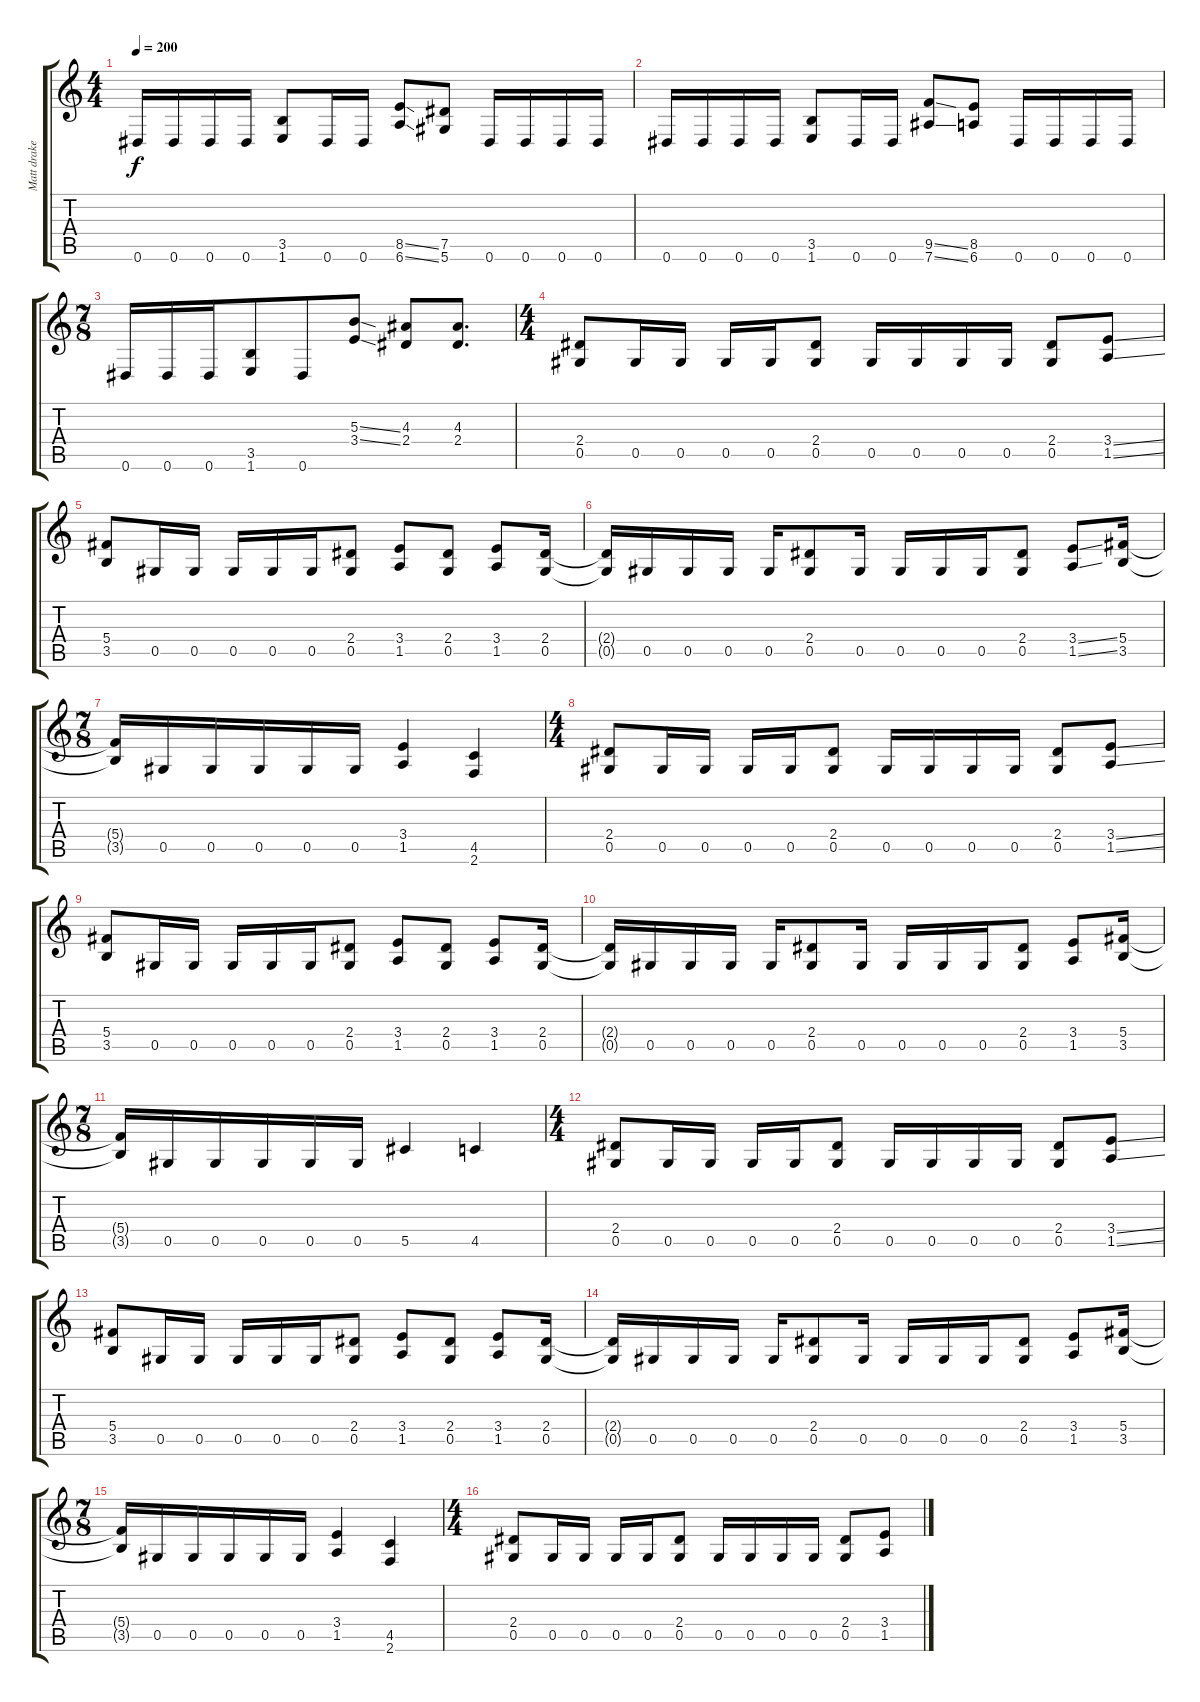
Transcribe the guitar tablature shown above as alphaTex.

\track ("Matt drake" "Matt drake") {instrument distortionguitar}
\staff {score tabs}
\tuning (Eb4 Bb3 Gb3 Db3 Ab2 Eb2) {hide}
\ts (4 4)
\tempo 200
\clef g2
\ks c
0.6.16{dy f} 0.6.16 0.6.16 0.6.16 (3.5 1.6).8 0.6.16 0.6.16 (8.5{ss} 6.6{ss}).8 (7.5 5.6).8 0.6.16 0.6.16 0.6.16 0.6.16 |
0.6.16 0.6.16 0.6.16 0.6.16 (3.5 1.6).8 0.6.16 0.6.16 (9.5{ss} 7.6{ss}).8 (8.5 6.6).8 0.6.16 0.6.16 0.6.16 0.6.16 |
\ts (7 8)
0.6.16 0.6.16 0.6.16 (3.5 1.6).8 0.6.8 (5.3{ss} 3.4{ss}).8 (4.3 2.4).8 (4.3 2.4).8{d} |
\ts (4 4)
(2.4 0.5).8 0.5.16 0.5.16 0.5.16 0.5.16 (2.4 0.5).8 0.5.16 0.5.16 0.5.16 0.5.16 (2.4 0.5).8 (3.4{ss} 1.5{ss}).8 |
(5.4 3.5).8 0.5.16 0.5.16 0.5.16 0.5.16 0.5.16 (2.4 0.5).8 (3.4 1.5).8 (2.4 0.5).8 (3.4 1.5).8 (2.4 0.5).16 |
(2.4{t} 0.5{t}).16 0.5.16 0.5.16 0.5.16 0.5.16 (2.4 0.5).8 0.5.16 0.5.16 0.5.16 0.5.16 (2.4 0.5).8 (3.4{ss} 1.5{ss}).8 (5.4 3.5).16 |
\ts (7 8)
(5.4{t} 3.5{t}).16 0.5.16 0.5.16 0.5.16 0.5.16 0.5.16 (3.4 1.5).4 (4.5 2.6).4 |
\ts (4 4)
(2.4 0.5).8 0.5.16 0.5.16 0.5.16 0.5.16 (2.4 0.5).8 0.5.16 0.5.16 0.5.16 0.5.16 (2.4 0.5).8 (3.4{ss} 1.5{ss}).8 |
(5.4 3.5).8 0.5.16 0.5.16 0.5.16 0.5.16 0.5.16 (2.4 0.5).8 (3.4 1.5).8 (2.4 0.5).8 (3.4 1.5).8 (2.4 0.5).16 |
(2.4{t} 0.5{t}).16 0.5.16 0.5.16 0.5.16 0.5.16 (2.4 0.5).8 0.5.16 0.5.16 0.5.16 0.5.16 (2.4 0.5).8 (3.4 1.5).8 (5.4 3.5).16 |
\ts (7 8)
(5.4{t} 3.5{t}).16 0.5.16 0.5.16 0.5.16 0.5.16 0.5.16 5.5.4 4.5.4 |
\ts (4 4)
(2.4 0.5).8 0.5.16 0.5.16 0.5.16 0.5.16 (2.4 0.5).8 0.5.16 0.5.16 0.5.16 0.5.16 (2.4 0.5).8 (3.4{ss} 1.5{ss}).8 |
(5.4 3.5).8 0.5.16 0.5.16 0.5.16 0.5.16 0.5.16 (2.4 0.5).8 (3.4 1.5).8 (2.4 0.5).8 (3.4 1.5).8 (2.4 0.5).16 |
(2.4{t} 0.5{t}).16 0.5.16 0.5.16 0.5.16 0.5.16 (2.4 0.5).8 0.5.16 0.5.16 0.5.16 0.5.16 (2.4 0.5).8 (3.4 1.5).8 (5.4 3.5).16 |
\ts (7 8)
(5.4{t} 3.5{t}).16 0.5.16 0.5.16 0.5.16 0.5.16 0.5.16 (3.4 1.5).4 (4.5 2.6).4 |
\ts (4 4)
(2.4 0.5).8 0.5.16 0.5.16 0.5.16 0.5.16 (2.4 0.5).8 0.5.16 0.5.16 0.5.16 0.5.16 (2.4 0.5).8 (3.4{ss} 1.5{ss}).8
